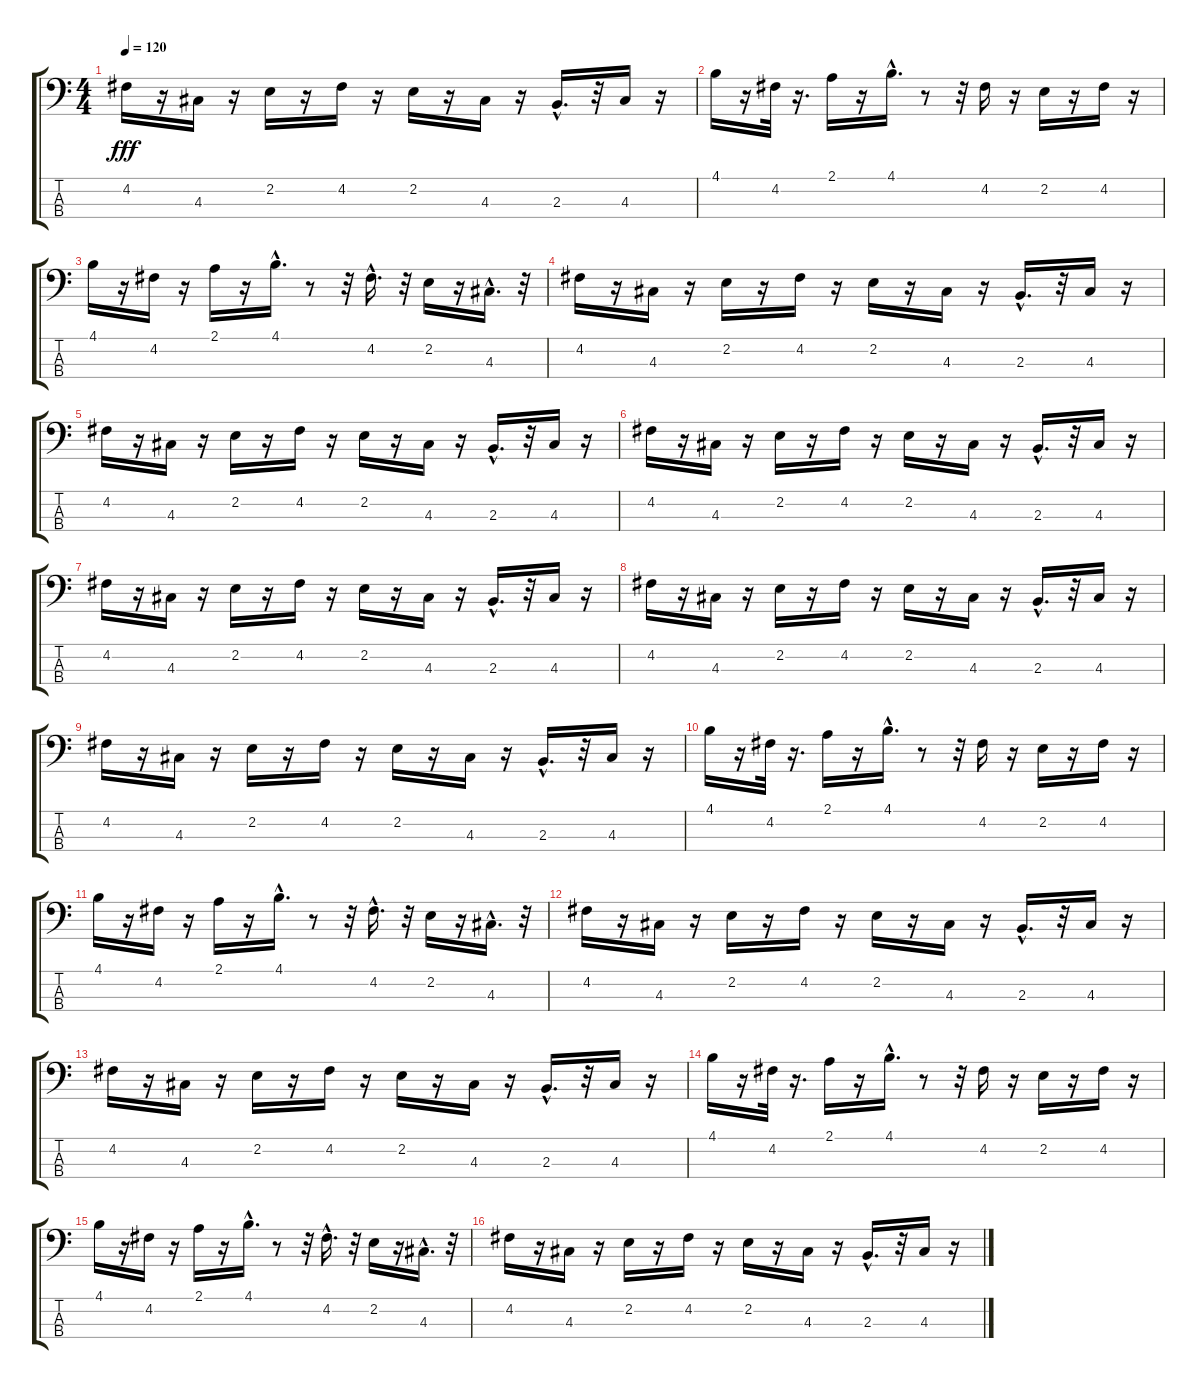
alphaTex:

\track "" {instrument fretlessbass}
\staff {score tabs}
\tuning (G2 D2 A1 E1) {hide}
\ts (4 4)
\tempo 120
\clef f4
\ks c
4.2.16{dy fff} r.16 4.3.16 r.16 2.2.16 r.16 4.2.16 r.16 2.2.16 r.16 4.3.16 r.16 2.3{hac}.16{d} r.32 4.3.16 r.16 |
4.1.16 r.16 4.2.32 r.16{d} 2.1.16 r.16 4.1{hac}.16{d} r.8 r.32 4.2.16 r.16 2.2.16 r.16 4.2.16 r.16 |
4.1.16 r.16 4.2.16 r.16 2.1.16 r.16 4.1{hac}.16{d} r.8 r.32 4.2{hac}.16{d} r.32 2.2.16 r.16 4.3{hac}.16{d} r.32 |
4.2.16 r.16 4.3.16 r.16 2.2.16 r.16 4.2.16 r.16 2.2.16 r.16 4.3.16 r.16 2.3{hac}.16{d} r.32 4.3.16 r.16 |
4.2.16 r.16 4.3.16 r.16 2.2.16 r.16 4.2.16 r.16 2.2.16 r.16 4.3.16 r.16 2.3{hac}.16{d} r.32 4.3.16 r.16 |
4.2.16 r.16 4.3.16 r.16 2.2.16 r.16 4.2.16 r.16 2.2.16 r.16 4.3.16 r.16 2.3{hac}.16{d} r.32 4.3.16 r.16 |
4.2.16 r.16 4.3.16 r.16 2.2.16 r.16 4.2.16 r.16 2.2.16 r.16 4.3.16 r.16 2.3{hac}.16{d} r.32 4.3.16 r.16 |
4.2.16 r.16 4.3.16 r.16 2.2.16 r.16 4.2.16 r.16 2.2.16 r.16 4.3.16 r.16 2.3{hac}.16{d} r.32 4.3.16 r.16 |
4.2.16 r.16 4.3.16 r.16 2.2.16 r.16 4.2.16 r.16 2.2.16 r.16 4.3.16 r.16 2.3{hac}.16{d} r.32 4.3.16 r.16 |
4.1.16 r.16 4.2.32 r.16{d} 2.1.16 r.16 4.1{hac}.16{d} r.8 r.32 4.2.16 r.16 2.2.16 r.16 4.2.16 r.16 |
4.1.16 r.16 4.2.16 r.16 2.1.16 r.16 4.1{hac}.16{d} r.8 r.32 4.2{hac}.16{d} r.32 2.2.16 r.16 4.3{hac}.16{d} r.32 |
4.2.16 r.16 4.3.16 r.16 2.2.16 r.16 4.2.16 r.16 2.2.16 r.16 4.3.16 r.16 2.3{hac}.16{d} r.32 4.3.16 r.16 |
4.2.16 r.16 4.3.16 r.16 2.2.16 r.16 4.2.16 r.16 2.2.16 r.16 4.3.16 r.16 2.3{hac}.16{d} r.32 4.3.16 r.16 |
4.1.16 r.16 4.2.32 r.16{d} 2.1.16 r.16 4.1{hac}.16{d} r.8 r.32 4.2.16 r.16 2.2.16 r.16 4.2.16 r.16 |
4.1.16 r.16 4.2.16 r.16 2.1.16 r.16 4.1{hac}.16{d} r.8 r.32 4.2{hac}.16{d} r.32 2.2.16 r.16 4.3{hac}.16{d} r.32 |
4.2.16 r.16 4.3.16 r.16 2.2.16 r.16 4.2.16 r.16 2.2.16 r.16 4.3.16 r.16 2.3{hac}.16{d} r.32 4.3.16 r.16
